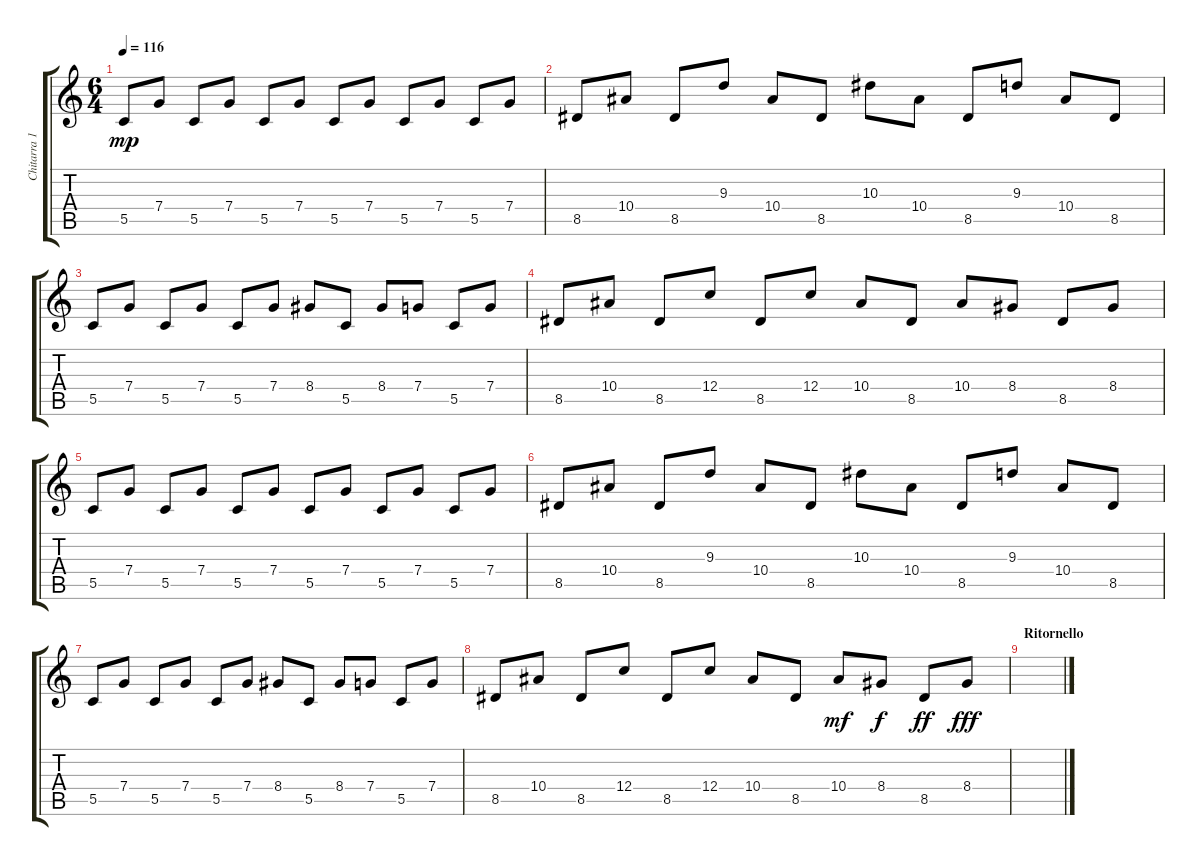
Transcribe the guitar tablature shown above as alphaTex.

\track ("Chitarra 1" "Chitarra 1") {instrument acousticguitarsteel}
\staff {score tabs}
\tuning (D4 A3 F3 C3 G2 D2) {hide}
\ts (6 4)
\tempo 116
\clef g2
\ks c
5.5.8{dy mp} 7.4.8 5.5.8 7.4.8 5.5.8 7.4.8 5.5.8 7.4.8 5.5.8 7.4.8 5.5.8 7.4.8 |
8.5.8 10.4.8 8.5.8 9.3.8 10.4.8 8.5.8 10.3.8 10.4.8 8.5.8 9.3.8 10.4.8 8.5.8 |
5.5.8 7.4.8 5.5.8 7.4.8 5.5.8 7.4.8 8.4.8 5.5.8 8.4.8 7.4.8 5.5.8 7.4.8 |
8.5.8 10.4.8 8.5.8 12.4.8 8.5.8 12.4.8 10.4.8 8.5.8 10.4.8 8.4.8 8.5.8 8.4.8 |
5.5.8 7.4.8 5.5.8 7.4.8 5.5.8 7.4.8 5.5.8 7.4.8 5.5.8 7.4.8 5.5.8 7.4.8 |
8.5.8 10.4.8 8.5.8 9.3.8 10.4.8 8.5.8 10.3.8 10.4.8 8.5.8 9.3.8 10.4.8 8.5.8 |
5.5.8 7.4.8 5.5.8 7.4.8 5.5.8 7.4.8 8.4.8 5.5.8 8.4.8 7.4.8 5.5.8 7.4.8 |
8.5.8 10.4.8 8.5.8 12.4.8 8.5.8 12.4.8 10.4.8 8.5.8 10.4.8{dy mf} 8.4.8{dy f} 8.5.8{dy ff} 8.4.8{dy fff} |
\section ("" "Ritornello")
